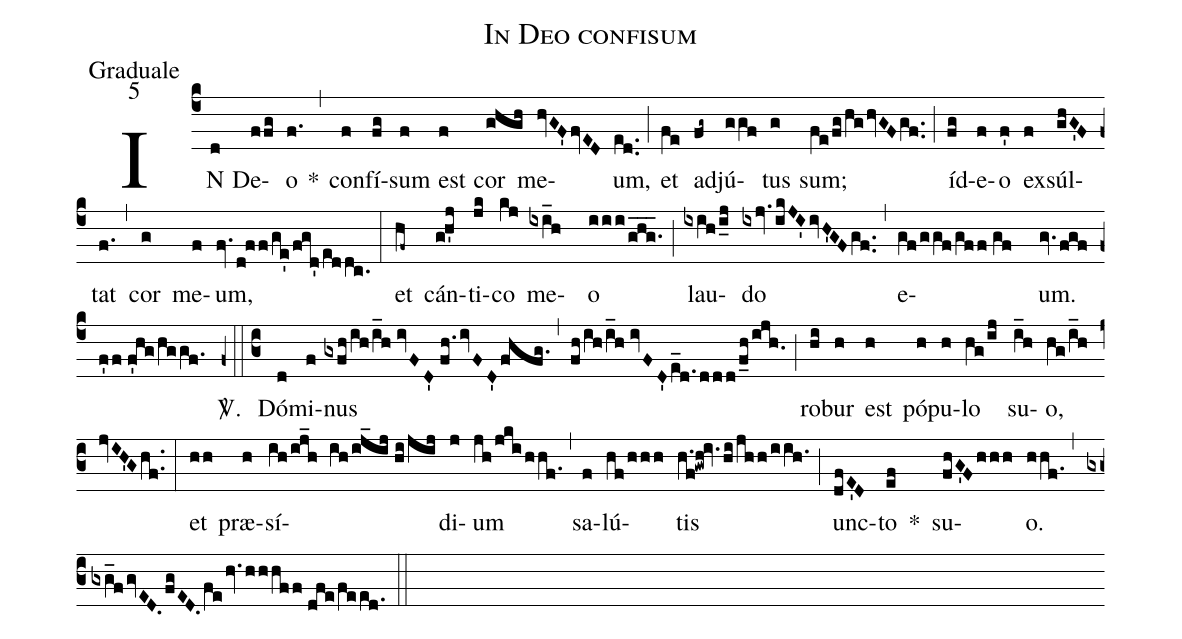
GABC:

name:In Deo confisum;
office-part:Graduale;
mode:5;
%%
(c4) IN(d) De(ffg)o(f.) *(,) con(f)fí(fg)sum(f) est(f) cor(ghgh) me(hvGF'fvED)um,(ed..) (;) et(fe) ad(fg~)jú(ggf)tus(g) sum;(fe/fg/hg/hvGFgf..) (;) íd(fg)e(f)o(f') ex(f)súl(ghG'F)tat(f.) (,) cor(g) me(f)um,(fv.d!ff/ge'/fgd'/eddc.) (:) et(hf~) cán(g!h'j)ti(jk)co(kj) me(ixi_h )o(iii/ghg.___) (;) lau(ixih/i_j//)do(ixjv.ikJI'ivH'GFgf..) (,) e(gf/ggf/gff//gf )um.(gv.fgff'f//f'hg/hggf.) <sp>V/</sp>.(z0::c3) Dó(d)mi(f)nus(gxfh/ih/i_h//ivFD'//fh.ivFD'/fhfg.) (,) (fh/ih/i_h//ivFD'e_d.ddd/f_h/ijh.) (;) ro(hi)bur(h) est(h) pó(h)pu(h)lo(hg/ij) su(i_h)o,(hg/i_h//jvIH'Ghf..) (:) et(hh) præ(h)sí(ih/ij_h ih/ij_ij//hi/jij)di(j)um(jh/jki/hhf.) (,) sa(f)lú(hf/hhh)tis(h.f!gwh!iv.hi/jhh/iih.) (;) unc(dfE'D)to(ef) *() su(fhG'Fhhh)o.(hhf.) (,) (gxg_f/gvED.fgED.fehv.hhhff//dfe/feed.) (::)
